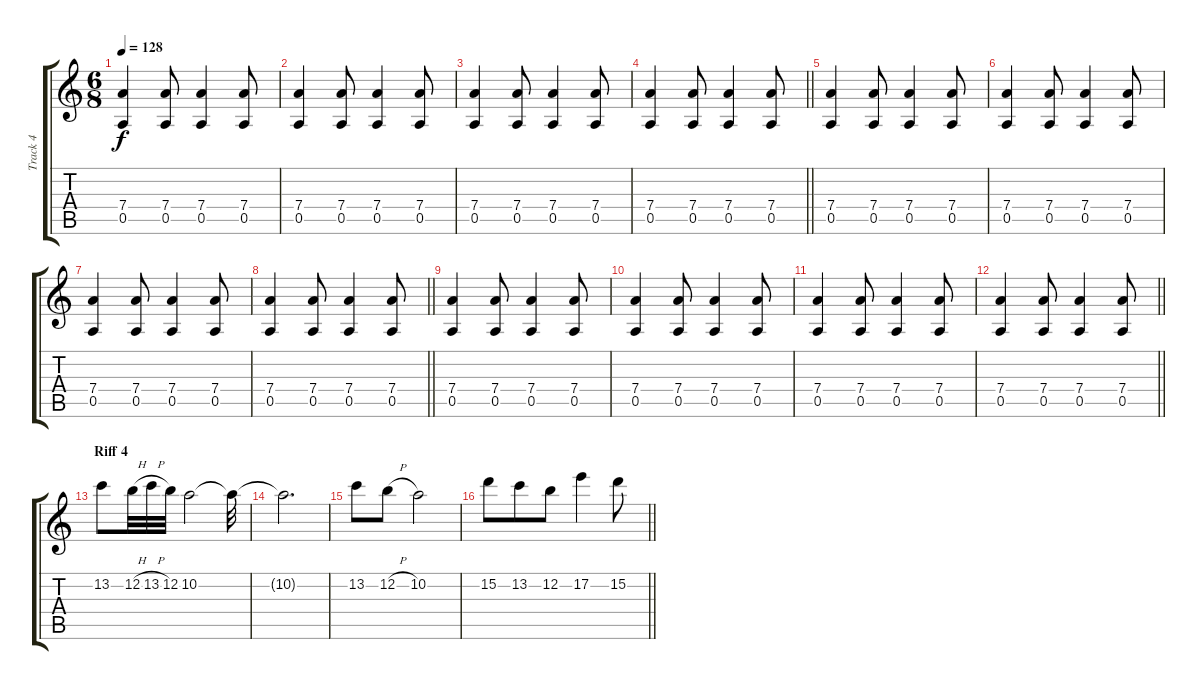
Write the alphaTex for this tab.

\track ("Track 4" "Track 4") {instrument acousticguitarsteel}
\staff {score tabs}
\tuning (E4 B3 G3 D3 A2 E2) {hide}
\ts (6 8)
\tempo 128
\clef g2
\ks aminor
(7.4 0.5).4{dy f} (7.4 0.5).8 (7.4 0.5).4 (7.4 0.5).8 |
(7.4 0.5).4 (7.4 0.5).8 (7.4 0.5).4 (7.4 0.5).8 |
(7.4 0.5).4 (7.4 0.5).8 (7.4 0.5).4 (7.4 0.5).8 |
\barLineRight lightlight
(7.4 0.5).4 (7.4 0.5).8 (7.4 0.5).4 (7.4 0.5).8 |
(7.4 0.5).4 (7.4 0.5).8 (7.4 0.5).4 (7.4 0.5).8 |
(7.4 0.5).4 (7.4 0.5).8 (7.4 0.5).4 (7.4 0.5).8 |
(7.4 0.5).4 (7.4 0.5).8 (7.4 0.5).4 (7.4 0.5).8 |
\barLineRight lightlight
(7.4 0.5).4 (7.4 0.5).8 (7.4 0.5).4 (7.4 0.5).8 |
(7.4 0.5).4 (7.4 0.5).8 (7.4 0.5).4 (7.4 0.5).8 |
(7.4 0.5).4 (7.4 0.5).8 (7.4 0.5).4 (7.4 0.5).8 |
(7.4 0.5).4 (7.4 0.5).8 (7.4 0.5).4 (7.4 0.5).8 |
\barLineRight lightlight
(7.4 0.5).4 (7.4 0.5).8 (7.4 0.5).4 (7.4 0.5).8 |
\section ("" "Riff 4")
13.2.8 12.2{h}.32 13.2{h}.32 12.2.32 10.2.2 10.2{t}.32 |
10.2{t}.2{d} |
13.2.8 12.2{h}.8 10.2.2 |
\barLineRight lightlight
15.2.8 13.2.8 12.2.8 17.2.4 15.2.8
